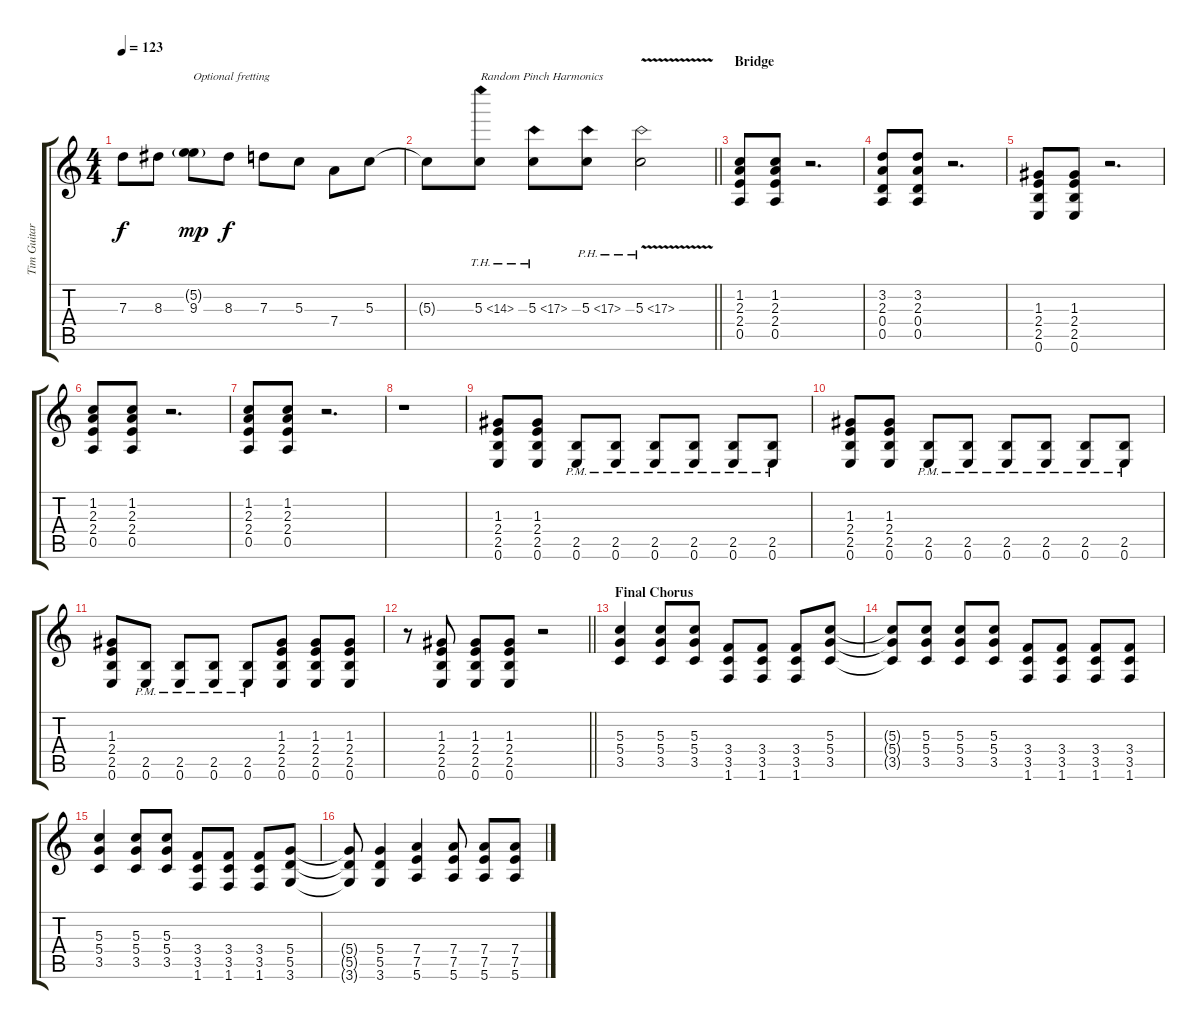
\track ("Tim Guitar" "Tim Guitar") {instrument distortionguitar}
\staff {score tabs}
\tuning (E4 B3 G3 D3 A2 E2) {hide}
\ts (4 4)
\tempo 123
\clef g2
\ks c
7.3.8{dy f} 8.3.8 (5.2{g} 9.3).8{txt "Optional fretting" dy mp} 8.3.8{dy f} 7.3.8 5.3.8 7.4.8 5.3.8 |
\barLineRight lightlight
5.3{t}.8 5.3{th 9}.8{txt "Random Pinch Harmonics"} 5.3{th 12}.8 5.3{ph 12}.8 5.3{ph 12 v}.2 |
\section ("" "Bridge")
(1.2 2.3 2.4 0.5).8 (1.2 2.3 2.4 0.5).8 r.2{d} |
(3.2 2.3 0.4 0.5).8 (3.2 2.3 0.4 0.5).8 r.2{d} |
(1.3 2.4 2.5 0.6).8 (1.3 2.4 2.5 0.6).8 r.2{d} |
(1.2 2.3 2.4 0.5).8 (1.2 2.3 2.4 0.5).8 r.2{d} |
(1.2 2.3 2.4 0.5).8 (1.2 2.3 2.4 0.5).8 r.2{d} |
r.1 |
(1.3 2.4 2.5 0.6).8 (1.3 2.4 2.5 0.6).8 (2.5{pm} 0.6{pm}).8 (2.5{pm} 0.6{pm}).8 (2.5{pm} 0.6{pm}).8 (2.5{pm} 0.6{pm}).8 (2.5{pm} 0.6{pm}).8 (2.5{pm} 0.6{pm}).8 |
(1.3 2.4 2.5 0.6).8 (1.3 2.4 2.5 0.6).8 (2.5{pm} 0.6{pm}).8 (2.5{pm} 0.6{pm}).8 (2.5{pm} 0.6{pm}).8 (2.5{pm} 0.6{pm}).8 (2.5{pm} 0.6{pm}).8 (2.5{pm} 0.6{pm}).8 |
(1.3 2.4 2.5 0.6).8 (2.5{pm} 0.6{pm}).8 (2.5{pm} 0.6{pm}).8 (2.5{pm} 0.6{pm}).8 (2.5{pm} 0.6{pm}).8 (1.3 2.4 2.5 0.6).8 (1.3 2.4 2.5 0.6).8 (1.3 2.4 2.5 0.6).8 |
\barLineRight lightlight
r.8 (1.3 2.4 2.5 0.6).8 (1.3 2.4 2.5 0.6).8 (1.3 2.4 2.5 0.6).8 r.2 |
\section ("" "Final Chorus")
(5.3 5.4 3.5).4 (5.3 5.4 3.5).8 (5.3 5.4 3.5).8 (3.4 3.5 1.6).8 (3.4 3.5 1.6).8 (3.4 3.5 1.6).8 (5.3 5.4 3.5).8 |
(5.3{t} 5.4{t} 3.5{t}).8 (5.3 5.4 3.5).8 (5.3 5.4 3.5).8 (5.3 5.4 3.5).8 (3.4 3.5 1.6).8 (3.4 3.5 1.6).8 (3.4 3.5 1.6).8 (3.4 3.5 1.6).8 |
(5.3 5.4 3.5).4 (5.3 5.4 3.5).8 (5.3 5.4 3.5).8 (3.4 3.5 1.6).8 (3.4 3.5 1.6).8 (3.4 3.5 1.6).8 (5.4 5.5 3.6).8 |
(5.4{t} 5.5{t} 3.6{t}).8 (5.4 5.5 3.6).4 (7.4 7.5 5.6).4 (7.4 7.5 5.6).8 (7.4 7.5 5.6).8 (7.4 7.5 5.6).8
